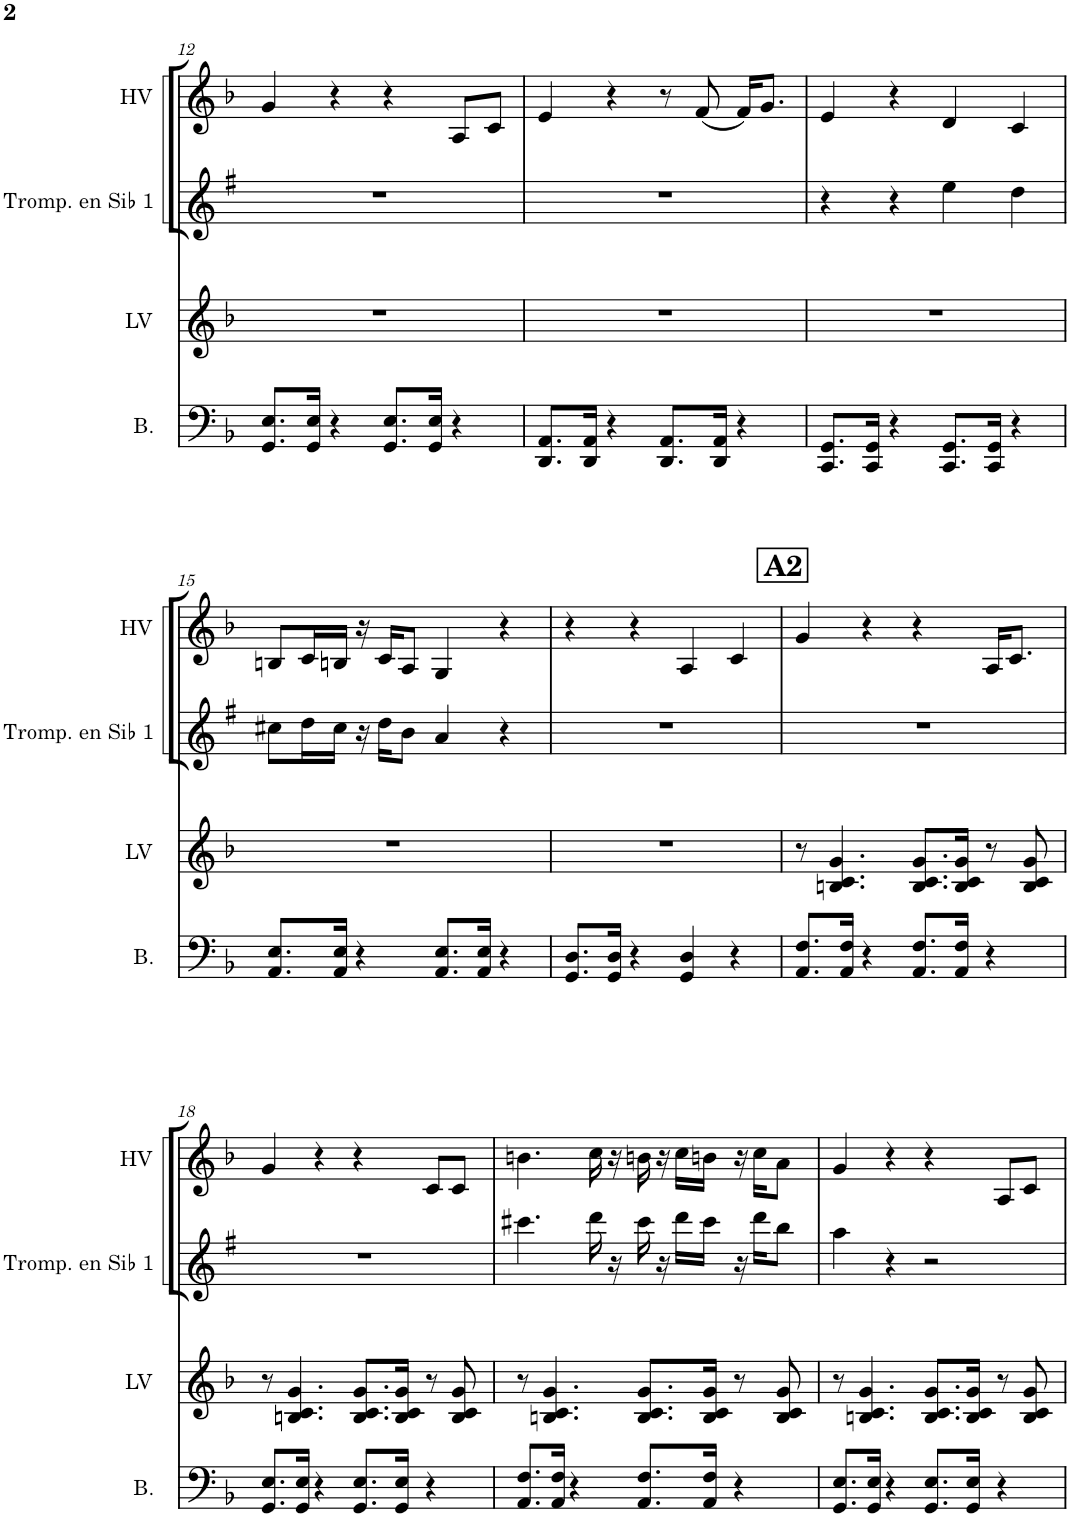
**kern	**kern	**kern	**kern
*part4	*part3	*part2	*part1
*staff4	*staff3	*staff2	*staff1
*I"Bass	*I"Low Voice	*I"Trompette en Sib 1	*I"High Voice
*I'B.	*I'LV	*I'Tromp. en Sib 1	*I'HV
!!LO:PB:g=z
*clefF4	*clefG2	*clefG2	*clefG2
*	*Trd8c14	*Trd1c2	*Trd1c2
*k[b-]	*k[b-]	*k[f#]	*k[b-]
*M4/4	*M4/4	*M4/4	*M4/4
=12	=12	=12	=12
8.GG/ 8.E/L	1r	1r	4g/
16GG/ 16E/Jk	.	.	.
4r	.	.	4r
8.GG/ 8.E/L	.	.	4r
16GG/ 16E/Jk	.	.	.
4r	.	.	8A/L
.	.	.	8c/J
=13	=13	=13	=13
8.DD/ 8.AA/L	1r	1r	4e/
16DD/ 16AA/Jk	.	.	.
4r	.	.	4r
8.DD/ 8.AA/L	.	.	8r
.	.	.	(8f/
16DD/ 16AA/Jk	.	.	.
4r	.	.	16f/KL)
.	.	.	8.g/J
=14	=14	=14	=14
8.CC/ 8.GG/L	1r	4r	4e/
16CC/ 16GG/Jk	.	.	.
4r	.	4r	4r
8.CC/ 8.GG/L	.	4ee\	4d/
16CC/ 16GG/Jk	.	.	.
4r	.	4dd\	4c/
!!LO:LB:g=z
=15	=15	=15	=15
8.AA/ 8.E/L	1r	8cc#X\L	8Bn/L
.	.	16dd\L	16c/L
16AA/ 16E/Jk	.	16cc#\JJ	16Bn/JJ
4r	.	16r	16r
.	.	16dd\KL	16c/KL
.	.	8b\J	8A/J
8.AA/ 8.E/L	.	4a/	4G/
16AA/ 16E/Jk	.	.	.
4r	.	4r	4r
=16	=16	=16	=16
8.GG/ 8.D/L	1r	1r	4r
16GG/ 16D/Jk	.	.	.
4r	.	.	4r
4GG/ 4D/	.	.	4A/
4r	.	.	4c/
!!LO:REH:place=s1:a:B:cj:fs=14:t=A2
=17	=17	=17	=17
8.AA/ 8.F/L	8r	1r	4g/
.	4.Bn/ 4.c/ 4.g/	.	.
16AA/ 16F/Jk	.	.	.
4r	.	.	4r
8.AA/ 8.F/L	8.B/ 8.c/ 8.g/L	.	4r
16AA/ 16F/Jk	16B/ 16c/ 16g/Jk	.	.
4r	8r	.	16A/KL
.	.	.	8.c/J
.	8B/ 8c/ 8g/	.	.
!!LO:LB:g=z
=18	=18	=18	=18
8.GG/ 8.E/L	8r	1r	4g/
.	4.Bn/ 4.c/ 4.g/	.	.
16GG/ 16E/Jk	.	.	.
4r	.	.	4r
8.GG/ 8.E/L	8.B/ 8.c/ 8.g/L	.	4r
16GG/ 16E/Jk	16B/ 16c/ 16g/Jk	.	.
4r	8r	.	8c/L
.	8B/ 8c/ 8g/	.	8c/J
=19	=19	=19	=19
8.AA/ 8.F/L	8r	4.ccc#X\	4.bn\
.	4.Bn/ 4.c/ 4.g/	.	.
16AA/ 16F/Jk	.	.	.
4r	.	.	.
.	.	16ddd\	16cc\
.	.	16r	16r
8.AA/ 8.F/L	8.B/ 8.c/ 8.g/L	16ccc#\	16bn\
.	.	16r	16r
.	.	16ddd\LL	16cc\LL
16AA/ 16F/Jk	16B/ 16c/ 16g/Jk	16ccc#\JJ	16bn\JJ
4r	8r	16r	16r
.	.	16ddd\KL	16cc\KL
.	8B/ 8c/ 8g/	8bb\J	8a\J
=20	=20	=20	=20
8.GG/ 8.E/L	8r	4aa\	4g/
.	4.Bn/ 4.c/ 4.g/	.	.
16GG/ 16E/Jk	.	.	.
4r	.	4r	4r
8.GG/ 8.E/L	8.B/ 8.c/ 8.g/L	2r	4r
16GG/ 16E/Jk	16B/ 16c/ 16g/Jk	.	.
4r	8r	.	8A/L
.	8B/ 8c/ 8g/	.	8c/J
=	=	=	=
*-	*-	*-	*-
